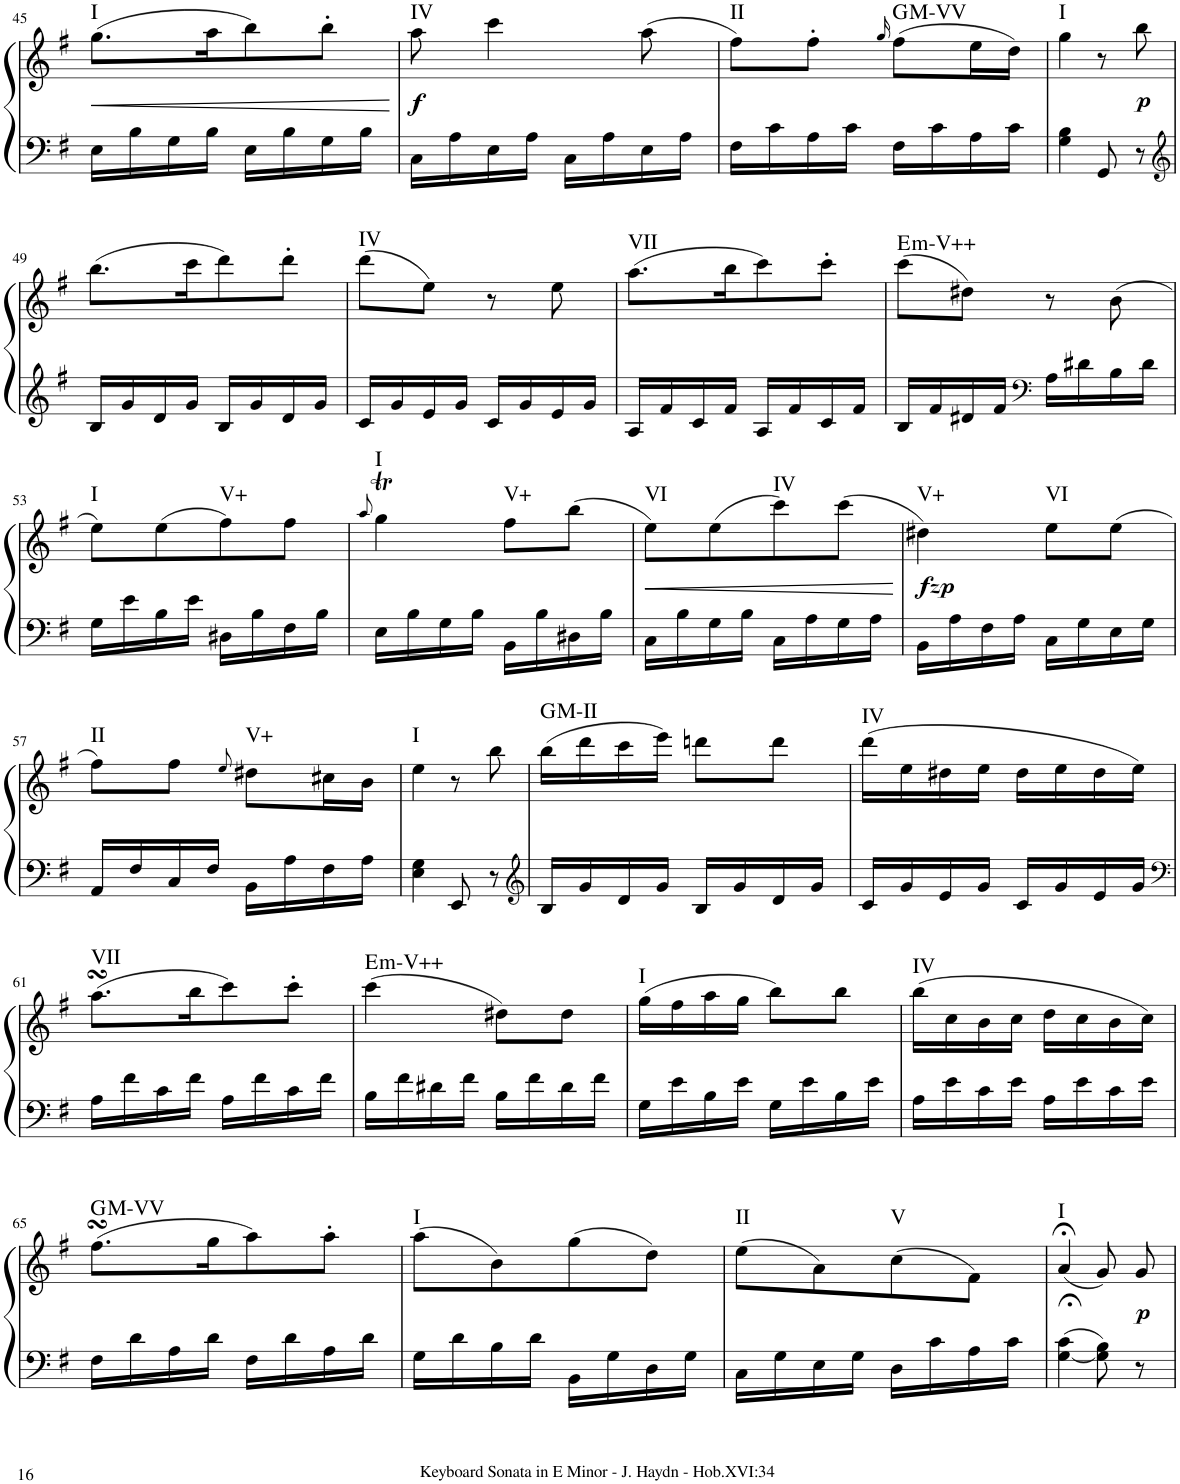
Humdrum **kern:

**kern	**kern	**dynam	**harte
*part1	*part1	*part1	*part1
*staff2	*staff1	*staff1/2	*
*I"Piano	*	*	*
*I'Pno.	*	*	*
!!LO:PB:g=z
*clefF4	*clefG2	*	*
*k[f#]	*k[f#]	*	*
*M2/4	*M2/4	*	*
=45	=45	=45	=45
!	!	!LO:HP:b	!LO:H:kt=I
16E\LL	(8.gg\L	<	N
16B\	.	.	.
16G\	.	.	.
16B\JJ	16aa\K	.	.
16E\LL	8bb\)	.	.
16B\	.	.	.
16G\	8bb'\J	.	.
16B\JJ	.	.	.
.	.	[	.
=46	=46	=46	=46
!	!	!LO:DY:b	!LO:H:kt=IV
16C\LL	8aa\	f	N
16A\	.	.	.
16E\	4ccc\	.	.
16A\JJ	.	.	.
16C\LL	.	.	.
16A\	.	.	.
16E\	(8aa\	.	.
16A\JJ	.	.	.
=47	=47	=47	=47
!	!	!	!LO:H:kt=II
16F#\LL	8ff#\L)	.	N
16c\	.	.	.
16A\	8ff#'\J	.	.
16c\JJ	.	.	.
.	16qgg/	.	.
!	!	!	!LO:H:kt=M
16F#\LL	(8ff#\L	.	G:maj
16c\	.	.	.
16A\	16ee\L	.	.
16c\JJ	16dd\JJ)	.	.
=48	=48	=48	=48
!	!	!	!LO:H:kt=I
4G\ 4B\	4gg\	.	N
8GG/	8r	.	.
!	!	!LO:DY:b	!
8r	8bb\	p	.
!!LO:LB:g=z
=49	=49	=49	=49
*clefG2	*	*	*
16B/LL	(8.bb\L	.	.
16g/	.	.	.
16d/	.	.	.
16g/JJ	16ccc\K	.	.
16B/LL	8ddd\)	.	.
16g/	.	.	.
16d/	8ddd'\J	.	.
16g/JJ	.	.	.
=50	=50	=50	=50
!	!	!	!LO:H:kt=IV
16c/LL	(8ddd\L	.	N
16g/	.	.	.
16e/	8ee\J)	.	.
16g/JJ	.	.	.
16c/LL	8r	.	.
16g/	.	.	.
16e/	8ee\	.	.
16g/JJ	.	.	.
=51	=51	=51	=51
!	!	!	!LO:H:kt=VII
16A/LL	(8.aa\L	.	N
16f#/	.	.	.
16c/	.	.	.
16f#/JJ	16bb\K	.	.
16A/LL	8ccc\)	.	.
16f#/	.	.	.
16c/	8ccc'\J	.	.
16f#/JJ	.	.	.
=52	=52	=52	=52
!	!	!	!LO:H:kt=m
16B/LL	(8ccc\L	.	E:(b3,#5)
16f#/	.	.	.
16d#X/	8dd#X\J)	.	.
16f#/JJ	.	.	.
*clefF4	*	*	*
16A\LL	8r	.	.
16d#X\	.	.	.
16B\	(8b\	.	.
16d#\JJ	.	.	.
!!LO:LB:g=z
=53	=53	=53	=53
!	!	!	!LO:H:kt=I
16G\LL	8ee\L)	.	N
16e\	.	.	.
16B\	(8ee\	.	.
16e\JJ	.	.	.
!	!	!	!LO:H:kt=V+
16D#X\LL	8ff#\)	.	N
16B\	.	.	.
16F#\	8ff#\J	.	.
16B\JJ	.	.	.
=54	=54	=54	=54
.	8qaa/	.	.
!	!	!	!LO:H:kt=I
16E\LL	4ggT\	.	N
16B\	.	.	.
16G\	.	.	.
16B\JJ	.	.	.
!	!	!	!LO:H:kt=V+
16BB\LL	8ff#\L	.	N
16B\	.	.	.
16D#X\	(8bb\J	.	.
16B\JJ	.	.	.
=55	=55	=55	=55
!	!	!LO:HP:b	!LO:H:kt=VI
16C\LL	8ee\L)	<	N
16B\	.	.	.
16G\	(8ee\	.	.
16B\JJ	.	.	.
!	!	!	!LO:H:kt=IV
16C\LL	8ccc\)	.	N
16A\	.	.	.
16G\	(8ccc\J	.	.
16A\JJ	.	.	.
.	.	[	.
=56	=56	=56	=56
!	!	!LO:DY:b	!LO:H:kt=V+
16BB\LL	4dd#X\)	other-dynamics	N
16A\	.	.	.
16F#\	.	.	.
16A\JJ	.	.	.
!	!	!	!LO:H:kt=VI
16C\LL	8ee\L	.	N
16G\	.	.	.
16E\	(8ee\J	.	.
16G\JJ	.	.	.
!!LO:LB:g=z
=57	=57	=57	=57
!	!	!	!LO:H:kt=II
16AA/LL	8ff#\L)	.	N
16F#/	.	.	.
16C/	8ff#\J	.	.
16F#/JJ	.	.	.
.	8qee/	.	.
!	!	!	!LO:H:kt=V+
16BB\LL	8dd#X\L	.	N
16A\	.	.	.
16F#\	16cc#X\L	.	.
16A\JJ	16b\JJ	.	.
=58	=58	=58	=58
!	!	!	!LO:H:kt=I
4E\ 4G\	4ee\	.	N
8EE/	8r	.	.
8r	8bb\	.	.
=59	=59	=59	=59
*clefG2	*	*	*
!	!	!	!LO:H:kt=M
16B/LL	(16bb\LL	.	G:maj
16g/	16ddd\	.	.
16d/	16ccc\	.	.
16g/JJ	16eee\JJ)	.	.
16B/LL	8dddn\L	.	.
16g/	.	.	.
16d/	8ddd\J	.	.
16g/JJ	.	.	.
=60	=60	=60	=60
!	!	!	!LO:H:kt=IV
16c/LL	(16ddd\LL	.	N
16g/	16ee\	.	.
16e/	16dd#X\	.	.
16g/JJ	16ee\JJ	.	.
16c/LL	16dd#\LL	.	.
16g/	16ee\	.	.
16e/	16dd#\	.	.
16g/JJ	16ee\JJ)	.	.
!!LO:LB:g=z
=61	=61	=61	=61
*clefF4	*	*	*
!	!	!	!LO:H:kt=VII
16A\LL	(8.aasSSS\L	.	N
16f#\	.	.	.
16c\	.	.	.
16f#\JJ	16bb\K	.	.
16A\LL	8ccc\)	.	.
16f#\	.	.	.
16c\	8ccc'\J	.	.
16f#\JJ	.	.	.
=62	=62	=62	=62
!	!	!	!LO:H:kt=m
16B\LL	(4ccc\	.	E:(b3,#5)
16f#\	.	.	.
16d#X\	.	.	.
16f#\JJ	.	.	.
16B\LL	8dd#X\L)	.	.
16f#\	.	.	.
16d#\	8dd#\J	.	.
16f#\JJ	.	.	.
=63	=63	=63	=63
!	!	!	!LO:H:kt=I
16G\LL	(16gg\LL	.	N
16e\	16ff#\	.	.
16B\	16aa\	.	.
16e\JJ	16gg\JJ	.	.
16G\LL	8bb\L)	.	.
16e\	.	.	.
16B\	8bb\J	.	.
16e\JJ	.	.	.
=64	=64	=64	=64
!	!	!	!LO:H:kt=IV
16A\LL	(16bb\LL	.	N
16e\	16cc\	.	.
16c\	16b\	.	.
16e\JJ	16cc\JJ	.	.
16A\LL	16dd\LL	.	.
16e\	16cc\	.	.
16c\	16b\	.	.
16e\JJ	16cc\JJ)	.	.
!!LO:LB:g=z
=65	=65	=65	=65
!	!	!	!LO:H:kt=M
16F#\LL	(8.ff#sSsS\L	.	G:maj
16d\	.	.	.
16A\	.	.	.
16d\JJ	16gg\K	.	.
16F#\LL	8aa\)	.	.
16d\	.	.	.
16A\	8aa'\J	.	.
16d\JJ	.	.	.
=66	=66	=66	=66
!	!	!	!LO:H:kt=I
16G\LL	(8aa\L	.	N
16d\	.	.	.
16B\	8b\)	.	.
16d\JJ	.	.	.
16BB\LL	(8gg\	.	.
16G\	.	.	.
16D\	8dd\J)	.	.
16G\JJ	.	.	.
=67	=67	=67	=67
!	!	!	!LO:H:kt=II
16C\LL	(8ee\L	.	N
16G\	.	.	.
16E\	8a\)	.	.
16G\JJ	.	.	.
!	!	!	!LO:H:kt=V
16D\LL	(8cc\	.	N
16c\	.	.	.
16A\	8f#\J)	.	.
16c\JJ	.	.	.
=68	=68	=68	=68
!	!	!	!LO:H:kt=I
[4G\;< 4c\;<	(4a;</	.	N
8G\] 8B\	8g;</)	.	.
!	!	!LO:DY:b	!
8r	8g/	p	.
=	=	=	=
*-	*-	*-	*-
